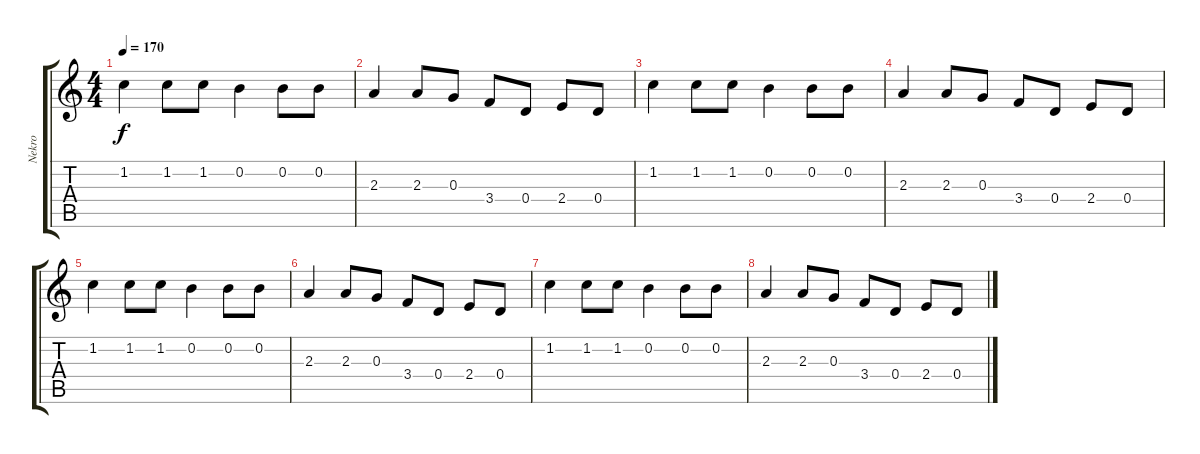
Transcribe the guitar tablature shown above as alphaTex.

\track ("Nekro" "Nekro") {instrument overdrivenguitar}
\staff {score tabs}
\tuning (E4 B3 G3 D3 A2 E2) {hide}
\ts (4 4)
\tempo 170
\clef g2
\ks c
1.2.4{dy f instrument overdrivenguitar} 1.2.8 1.2.8 0.2.4 0.2.8 0.2.8 |
2.3.4 2.3.8 0.3.8 3.4.8 0.4.8 2.4.8 0.4.8 |
1.2.4 1.2.8 1.2.8 0.2.4 0.2.8 0.2.8 |
2.3.4 2.3.8 0.3.8 3.4.8 0.4.8 2.4.8 0.4.8 |
1.2.4 1.2.8 1.2.8 0.2.4 0.2.8 0.2.8 |
2.3.4 2.3.8 0.3.8 3.4.8 0.4.8 2.4.8 0.4.8 |
1.2.4 1.2.8 1.2.8 0.2.4 0.2.8 0.2.8 |
2.3.4 2.3.8 0.3.8 3.4.8 0.4.8 2.4.8 0.4.8
